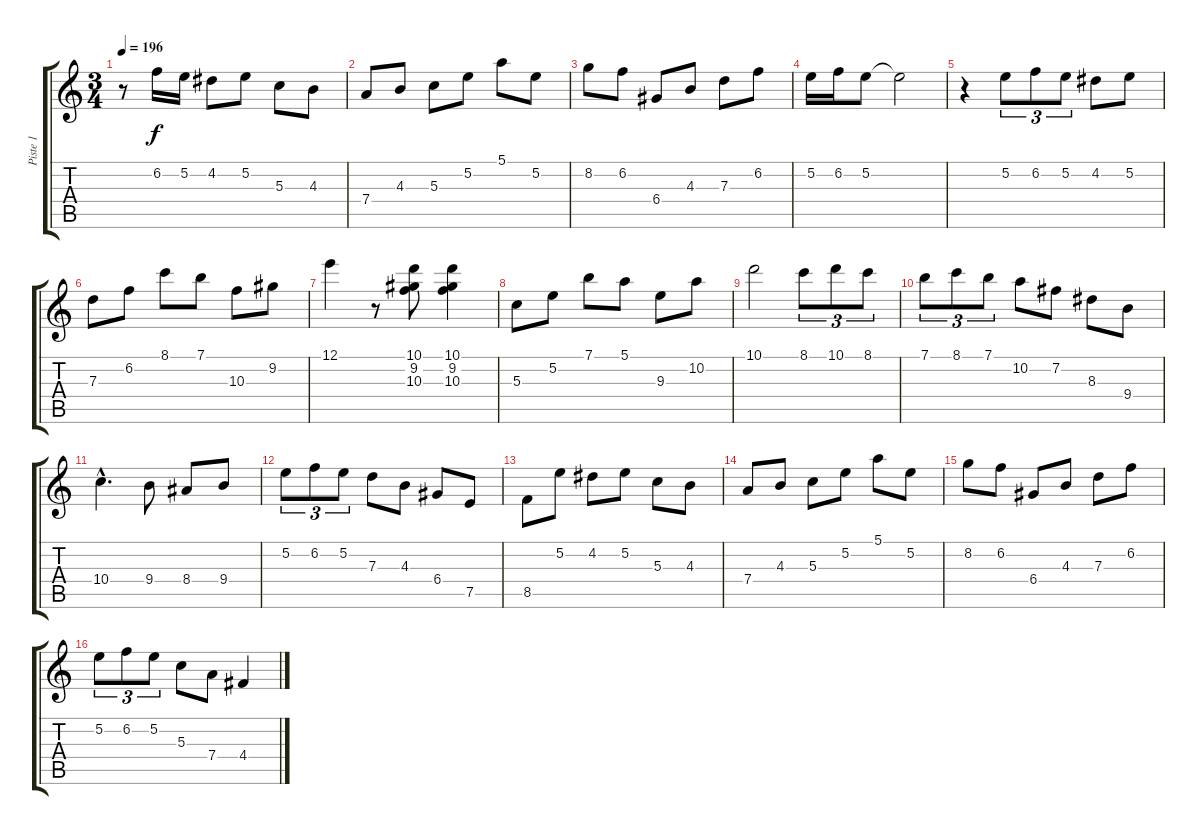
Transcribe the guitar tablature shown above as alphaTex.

\track ("Piste 1" "Piste 1") {instrument acousticguitarnylon}
\staff {score tabs}
\tuning (E4 B3 G3 D3 A2 E2) {hide}
\ts (3 4)
\tempo 196
\clef g2
\ks c
r.8{dy f instrument acousticguitarnylon} 6.2.16 5.2.16 4.2.8 5.2.8 5.3.8 4.3.8 |
7.4.8 4.3.8 5.3.8 5.2.8 5.1.8 5.2.8 |
8.2.8 6.2.8 6.4.8 4.3.8 7.3.8 6.2.8 |
5.2.16 6.2.16 5.2.8 5.2{t}.2 |
r.4 5.2.8{tu (3 2)} 6.2.8{tu (3 2)} 5.2.8{tu (3 2)} 4.2.8 5.2.8 |
7.3.8 6.2.8 8.1.8 7.1.8 10.3.8 9.2.8 |
12.1.4 r.8 (10.1 9.2 10.3).8 (10.1 9.2 10.3).4 |
5.3.8 5.2.8 7.1.8 5.1.8 9.3.8 10.2.8 |
10.1.2 8.1.8{tu (3 2)} 10.1.8{tu (3 2)} 8.1.8{tu (3 2)} |
7.1.8{tu (3 2)} 8.1.8{tu (3 2)} 7.1.8{tu (3 2)} 10.2.8 7.2.8 8.3.8 9.4.8 |
10.4{hac}.4{d} 9.4.8 8.4.8 9.4.8 |
5.2.8{tu (3 2)} 6.2.8{tu (3 2)} 5.2.8{tu (3 2)} 7.3.8 4.3.8 6.4.8 7.5.8 |
8.5.8 5.2.8 4.2.8 5.2.8 5.3.8 4.3.8 |
7.4.8 4.3.8 5.3.8 5.2.8 5.1.8 5.2.8 |
8.2.8 6.2.8 6.4.8 4.3.8 7.3.8 6.2.8 |
5.2.8{tu (3 2)} 6.2.8{tu (3 2)} 5.2.8{tu (3 2)} 5.3.8 7.4.8 4.4.4
